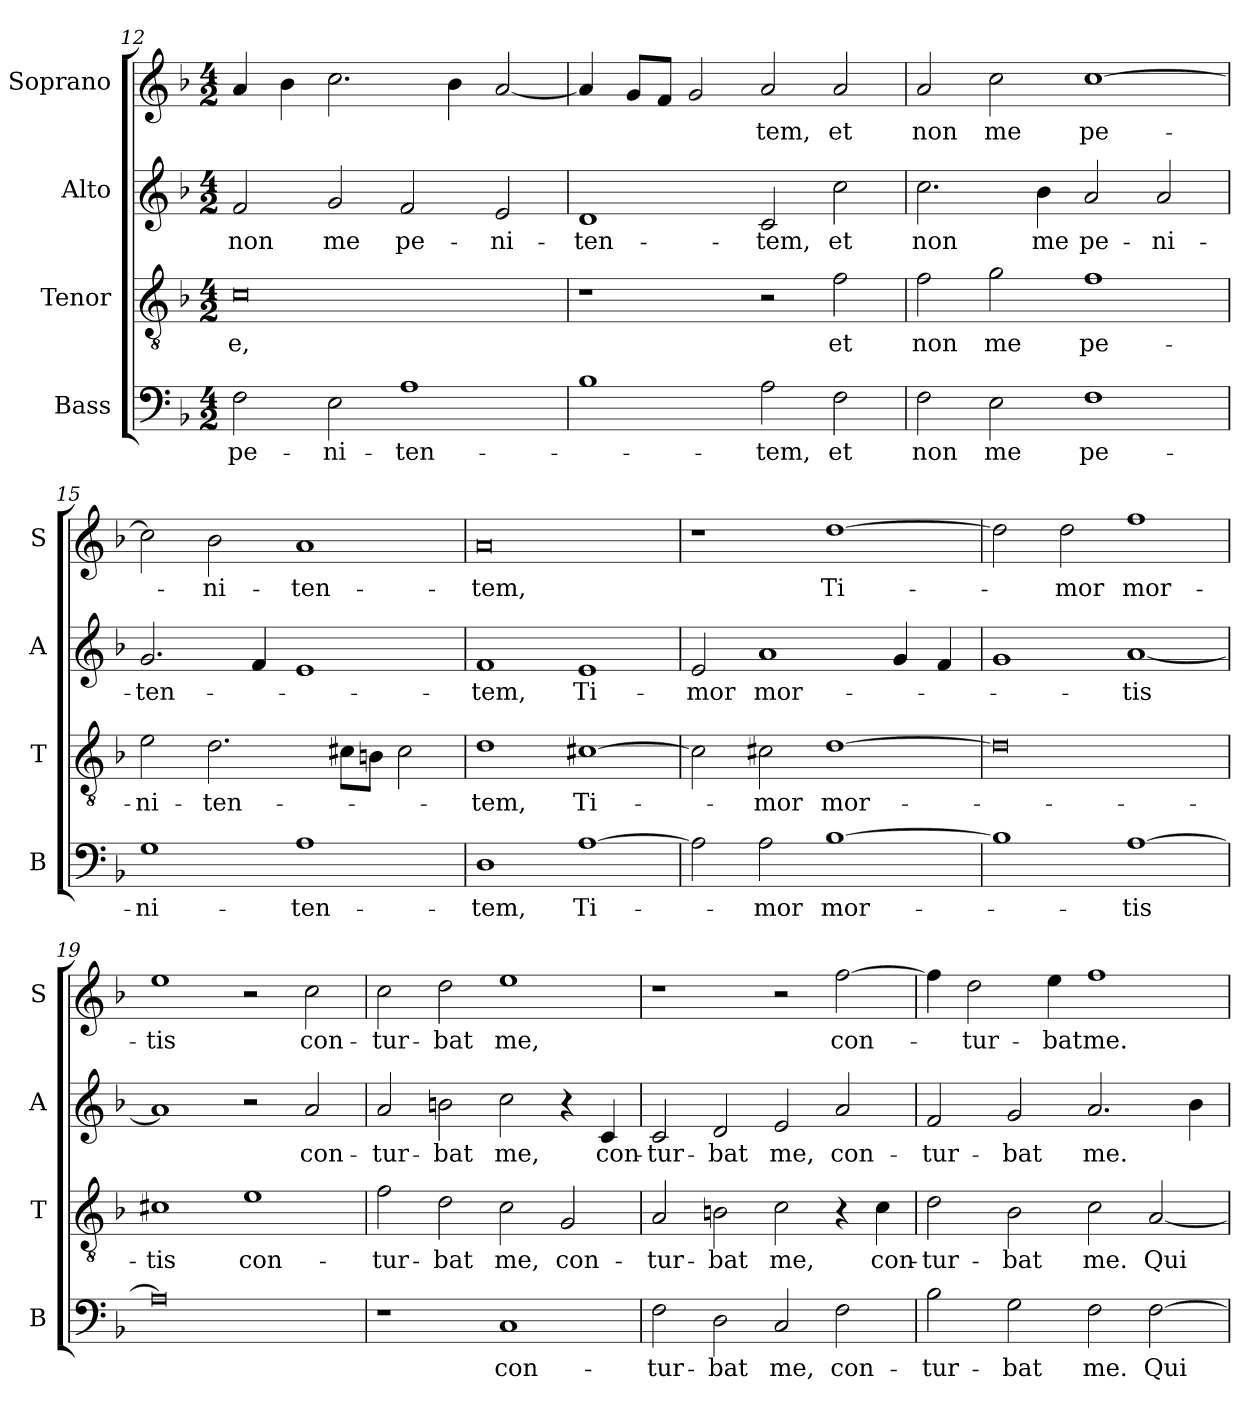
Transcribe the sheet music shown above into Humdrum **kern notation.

**kern	**text	**kern	**text	**kern	**text	**kern	**text
*part4	*part4	*part3	*part3	*part2	*part2	*part1	*part1
*staff4	*staff4	*staff3	*staff3	*staff2	*staff2	*staff1	*staff1
*I"Bass	*	*I"Tenor	*	*I"Alto	*	*I"Soprano	*
*I'B	*	*I'T	*	*I'A	*	*I'S	*
*clefF4	*	*clefGv2	*	*clefG2	*	*clefG2	*
*k[b-]	*	*k[b-]	*	*k[b-]	*	*k[b-]	*
*F:	*	*F:	*	*F:	*	*F:	*
*M4/2	*	*M4/2	*	*M4/2	*	*M4/2	*
=12	=12	=12	=12	=12	=12	=12	=12
!	!LO:LY:b	!	!LO:LY:b	!	!LO:LY:b	!	!
2F\	pe-	0c	-e,	2f/	non	4a/	.
.	.	.	.	.	.	4b-\	.
!	!LO:LY:b	!	!	!	!LO:LY:b	!	!
2E\	-ni-	.	.	2g/	me	2.cc\	.
!	!LO:LY:b	!	!	!	!LO:LY:b	!	!
1A	-ten-	.	.	2f/	pe-	.	.
.	.	.	.	.	.	4b-\	.
!	!	!	!	!	!LO:LY:b	!	!
.	.	.	.	2e/	-ni-	[2a/	.
=13	=13	=13	=13	=13	=13	=13	=13
!	!	!	!	!	!LO:LY:b	!	!
1B-	.	1r	.	1d	-ten-	4a/]	.
.	.	.	.	.	.	8g/L	.
.	.	.	.	.	.	8f/J	.
.	.	.	.	.	.	2g/	.
!	!LO:LY:b	!	!	!	!LO:LY:b	!	!LO:LY:b
2A\	-tem,	2r	.	2c/	-tem,	2a/	-tem,
!	!LO:LY:b	!	!LO:LY:b	!	!LO:LY:b	!	!LO:LY:b
2F\	et	2f\	et	2cc\	et	2a/	et
!!LO:PB:g=z
=14	=14	=14	=14	=14	=14	=14	=14
!	!LO:LY:b	!	!LO:LY:b	!	!LO:LY:b	!	!LO:LY:b
2F\	non	2f\	non	2.cc\	non	2a/	non
!	!LO:LY:b	!	!LO:LY:b	!	!	!	!LO:LY:b
2E\	me	2g\	me	.	.	2cc\	me
!	!	!	!	!	!LO:LY:b	!	!
.	.	.	.	4b-\	me	.	.
!	!LO:LY:b	!	!LO:LY:b	!	!LO:LY:b	!	!LO:LY:b
1F	pe-	1f	pe-	2a/	pe-	[1cc	pe-
!	!	!	!	!	!LO:LY:b	!	!
.	.	.	.	2a/	-ni-	.	.
=15	=15	=15	=15	=15	=15	=15	=15
!	!LO:LY:b	!	!LO:LY:b	!	!LO:LY:b	!	!
1G	-ni-	2e\	-ni-	2.g/	-ten-	2cc\]	.
!	!	!	!LO:LY:b	!	!	!	!LO:LY:b
.	.	2.d\	-ten-	.	.	2b-\	-ni-
.	.	.	.	4f/	.	.	.
!	!LO:LY:b	!	!	!	!	!	!LO:LY:b
1A	-ten-	.	.	1e	.	1a	-ten-
.	.	8c#X\L	.	.	.	.	.
.	.	8Bn\J	.	.	.	.	.
.	.	2c#\	.	.	.	.	.
=16	=16	=16	=16	=16	=16	=16	=16
!	!LO:LY:b	!	!LO:LY:b	!	!LO:LY:b	!	!LO:LY:b
1D	-tem,	1d	-tem,	1f	-tem,	0a	-tem,
!	!LO:LY:b	!	!LO:LY:b	!	!LO:LY:b	!	!
[1A	Ti-	[1c#X	Ti-	1e	Ti-	.	.
=17	=17	=17	=17	=17	=17	=17	=17
!	!	!	!	!	!LO:LY:b	!	!
2A\]	.	2c#\]	.	2e/	-mor	1r	.
!	!LO:LY:b	!	!LO:LY:b	!	!LO:LY:b	!	!
2A\	-mor	2c#X\	-mor	1a	mor-	.	.
!	!LO:LY:b	!	!LO:LY:b	!	!	!	!LO:LY:b
[1B-	mor-	[1d	mor-	.	.	[1dd	Ti-
.	.	.	.	4g/	.	.	.
.	.	.	.	4f/	.	.	.
!!LO:LB:g=z
=18	=18	=18	=18	=18	=18	=18	=18
1B-]	.	0d]	.	1g	.	2dd\]	.
!	!	!	!	!	!	!	!LO:LY:b
.	.	.	.	.	.	2dd\	-mor
!	!LO:LY:b	!	!	!	!LO:LY:b	!	!LO:LY:b
[1A	-tis	.	.	[1a	-tis	1ff	mor-
=19	=19	=19	=19	=19	=19	=19	=19
!	!	!	!LO:LY:b	!	!	!	!LO:LY:b
0A]	.	1c#X	-tis	1a]	.	1ee	-tis
!	!	!	!LO:LY:b	!	!	!	!
.	.	1e	con-	2r	.	2r	.
!	!	!	!	!	!LO:LY:b	!	!LO:LY:b
.	.	.	.	2a/	con-	2cc\	con-
=20	=20	=20	=20	=20	=20	=20	=20
!	!	!	!LO:LY:b	!	!LO:LY:b	!	!LO:LY:b
1r	.	2f\	-tur-	2a/	-tur-	2cc\	-tur-
!	!	!	!LO:LY:b	!	!LO:LY:b	!	!LO:LY:b
.	.	2d\	-bat	2bn\	-bat	2dd\	-bat
!	!LO:LY:b	!	!LO:LY:b	!	!LO:LY:b	!	!LO:LY:b
1C	con-	2c\	me,	2cc\	me,	1ee	me,
!	!	!	!LO:LY:b	!	!	!	!
.	.	2G/	con-	4r	.	.	.
!	!	!	!	!	!LO:LY:b	!	!
.	.	.	.	4c/	con-	.	.
=21	=21	=21	=21	=21	=21	=21	=21
!	!LO:LY:b	!	!LO:LY:b	!	!LO:LY:b	!	!
2F\	-tur-	2A/	-tur-	2c/	-tur-	1r	.
!	!LO:LY:b	!	!LO:LY:b	!	!LO:LY:b	!	!
2D\	-bat	2Bn\	-bat	2d/	-bat	.	.
!	!LO:LY:b	!	!LO:LY:b	!	!LO:LY:b	!	!
2C/	me,	2c\	me,	2e/	me,	2r	.
!	!LO:LY:b	!	!	!	!LO:LY:b	!	!LO:LY:b
2F\	con-	4r	.	2a/	con-	[2ff\	con-
!	!	!	!LO:LY:b	!	!	!	!
.	.	4c\	con-	.	.	.	.
!!LO:LB:g=z
=22	=22	=22	=22	=22	=22	=22	=22
!	!LO:LY:b	!	!LO:LY:b	!	!LO:LY:b	!	!
2B-\	-tur-	2d\	-tur-	2f/	-tur-	4ff\]	.
!	!	!	!	!	!	!	!LO:LY:b
.	.	.	.	.	.	2dd\	-tur-
!	!LO:LY:b	!	!LO:LY:b	!	!LO:LY:b	!	!
2G\	-bat	2B-\	-bat	2g/	-bat	.	.
!	!	!	!	!	!	!	!LO:LY:b
.	.	.	.	.	.	4ee\	-bat
!	!LO:LY:b	!	!LO:LY:b	!	!LO:LY:b	!	!LO:LY:b
2F\	me.	2c\	me.	2.a/	me.	1ff	me.
!	!LO:LY:b	!	!LO:LY:b	!	!	!	!
[2F\	Qui-	[2A/	Qui-	.	.	.	.
.	.	.	.	4b-\	.	.	.
=	=	=	=	=	=	=	=
*-	*-	*-	*-	*-	*-	*-	*-
